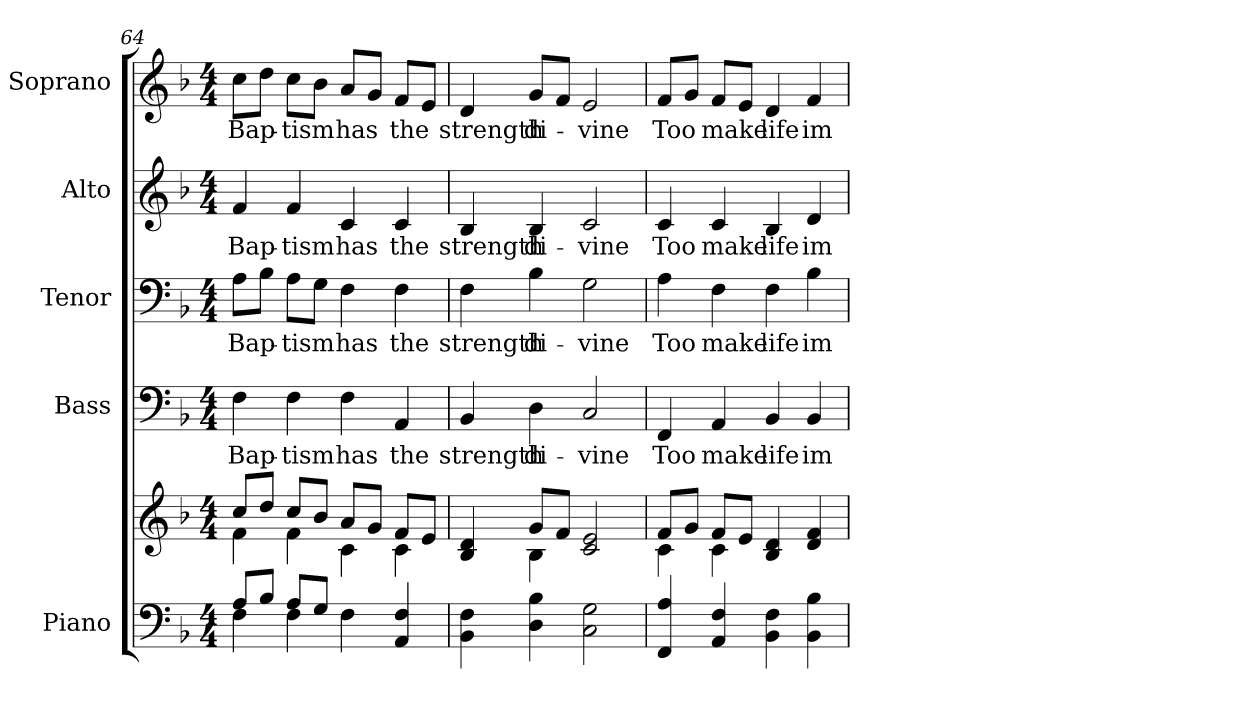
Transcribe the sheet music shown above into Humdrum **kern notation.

**kern	**kern	**kern	**text	**kern	**text	**kern	**text	**kern	**text
*part5	*part5	*part4	*part4	*part3	*part3	*part2	*part2	*part1	*part1
*staff6	*staff5	*staff4	*staff4	*staff3	*staff3	*staff2	*staff2	*staff1	*staff1
*I"Piano	*	*I"Bass	*	*I"Tenor	*	*I"Alto	*	*I"Soprano	*
*I'Pno.	*	*I'B.	*	*I'T.	*	*I'A.	*	*I'S.	*
*clefF4	*clefG2	*clefF4	*	*clefF4	*	*clefG2	*	*clefG2	*
*k[b-]	*k[b-]	*k[b-]	*	*k[b-]	*	*k[b-]	*	*k[b-]	*
*F:	*F:	*F:	*	*F:	*	*F:	*	*F:	*
*M4/4	*M4/4	*M4/4	*	*M4/4	*	*M4/4	*	*M4/4	*
=64	=64	=64	=64	=64	=64	=64	=64	=64	=64
*^	*^	*	*	*	*	*	*	*	*
!	!	!	!	!	!LO:LY:b:color=#000000	!	!	!	!	!	!
!	!	!	!	!	!	!	!LO:LY:b:color=#000000	!	!	!	!
!	!	!	!	!	!	!	!	!	!LO:LY:b:color=#000000	!	!
!	!	!	!	!	!	!	!	!	!	!	!LO:LY:b:color=#000000
8Ai/L	4Fi\	8cci/L	4fi\	4Fi\	Bap-	8Ai\L	Bap-	4fi/	Bap-	8cci\L	Bap-
8B-i/J	.	8ddi/J	.	.	.	8B-i\J	.	.	.	8ddi\J	.
!	!	!	!	!	!LO:LY:b:color=#000000	!	!	!	!	!	!
!	!	!	!	!	!	!	!LO:LY:b:color=#000000	!	!	!	!
!	!	!	!	!	!	!	!	!	!LO:LY:b:color=#000000	!	!
!	!	!	!	!	!	!	!	!	!	!	!LO:LY:b:color=#000000
8Ai/L	4Fi\	8cci/L	4fi\	4Fi\	-tism	8Ai\L	-tism	4fi/	-tism	8cci\L	-tism
8Gi/J	.	8b-i/J	.	.	.	8Gi\J	.	.	.	8b-i\J	.
!	!	!	!	!	!LO:LY:b:color=#000000	!	!	!	!	!	!
!	!	!	!	!	!	!	!LO:LY:b:color=#000000	!	!	!	!
!	!	!	!	!	!	!	!	!	!LO:LY:b:color=#000000	!	!
!	!	!	!	!	!	!	!	!	!	!	!LO:LY:b:color=#000000
4Fi\	2ryy	8ai/L	4ci\	4Fi\	has	4Fi\	has	4ci/	has	8ai/L	has
.	.	8gi/J	.	.	.	.	.	.	.	8gi/J	.
!	!	!	!	!	!LO:LY:b:color=#000000	!	!	!	!	!	!
!	!	!	!	!	!	!	!LO:LY:b:color=#000000	!	!	!	!
!	!	!	!	!	!	!	!	!	!LO:LY:b:color=#000000	!	!
!	!	!	!	!	!	!	!	!	!	!	!LO:LY:b:color=#000000
4AAi/ 4Fi	.	8fi/L	4ci\	4AAi/	the	4Fi\	the	4ci/	the	8fi/L	the
.	.	8ei/J	.	.	.	.	.	.	.	8ei/J	.
*v	*v	*	*	*	*	*	*	*	*	*	*
!!LO:PB:g=z
=65	=65	=65	=65	=65	=65	=65	=65	=65	=65	=65
!	!	!	!	!LO:LY:b:color=#000000	!	!	!	!	!	!
!	!	!	!	!	!	!LO:LY:b:color=#000000	!	!	!	!
!	!	!	!	!	!	!	!	!LO:LY:b:color=#000000	!	!
!	!	!	!	!	!	!	!	!	!	!LO:LY:b:color=#000000
4BB-i\ 4Fi	4B-i/ 4di	4ryy	4BB-i/	strength	4Fi\	strength	4B-i/	strength	4di/	strength
!	!	!	!	!LO:LY:b:color=#000000	!	!	!	!	!	!
!	!	!	!	!	!	!LO:LY:b:color=#000000	!	!	!	!
!	!	!	!	!	!	!	!	!LO:LY:b:color=#000000	!	!
!	!	!	!	!	!	!	!	!	!	!LO:LY:b:color=#000000
4Di\ 4B-i	8gi/L	4B-i\	4Di\	di-	4B-i\	di-	4B-i/	di-	8gi/L	di-
.	8fi/J	.	.	.	.	.	.	.	8fi/J	.
!	!	!	!	!LO:LY:b:color=#000000	!	!	!	!	!	!
!	!	!	!	!	!	!LO:LY:b:color=#000000	!	!	!	!
!	!	!	!	!	!	!	!	!LO:LY:b:color=#000000	!	!
!	!	!	!	!	!	!	!	!	!	!LO:LY:b:color=#000000
2Ci\ 2Gi	2ci/ 2ei	2ryy	2Ci/	-vine	2Gi\	-vine	2ci/	-vine	2ei/	-vine
=66	=66	=66	=66	=66	=66	=66	=66	=66	=66	=66
!	!	!	!	!LO:LY:b:color=#000000	!	!	!	!	!	!
!	!	!	!	!	!	!LO:LY:b:color=#000000	!	!	!	!
!	!	!	!	!	!	!	!	!LO:LY:b:color=#000000	!	!
!	!	!	!	!	!	!	!	!	!	!LO:LY:b:color=#000000
4FFi/ 4Ai	8fi/L	4ci\	4FFi/	Too	4Ai\	Too	4ci/	Too	8fi/L	Too
.	8gi/J	.	.	.	.	.	.	.	8gi/J	.
!	!	!	!	!LO:LY:b:color=#000000	!	!	!	!	!	!
!	!	!	!	!	!	!LO:LY:b:color=#000000	!	!	!	!
!	!	!	!	!	!	!	!	!LO:LY:b:color=#000000	!	!
!	!	!	!	!	!	!	!	!	!	!LO:LY:b:color=#000000
4AAi/ 4Fi	8fi/L	4ci\	4AAi/	make	4Fi\	make	4ci/	make	8fi/L	make
.	8ei/J	.	.	.	.	.	.	.	8ei/J	.
!	!	!	!	!LO:LY:b:color=#000000	!	!	!	!	!	!
!	!	!	!	!	!	!LO:LY:b:color=#000000	!	!	!	!
!	!	!	!	!	!	!	!	!LO:LY:b:color=#000000	!	!
!	!	!	!	!	!	!	!	!	!	!LO:LY:b:color=#000000
4BB-i\ 4Fi	4B-i/ 4di	2ryy	4BB-i/	life	4Fi\	life	4B-i/	life	4di/	life
!	!	!	!	!LO:LY:b:color=#000000	!	!	!	!	!	!
!	!	!	!	!	!	!LO:LY:b:color=#000000	!	!	!	!
!	!	!	!	!	!	!	!	!LO:LY:b:color=#000000	!	!
!	!	!	!	!	!	!	!	!	!	!LO:LY:b:color=#000000
4BB-i\ 4B-i	4di/ 4fi	.	4BB-i/	im-	4B-i\	im-	4di/	im-	4fi/	im-
*	*v	*v	*	*	*	*	*	*	*	*
=	=	=	=	=	=	=	=	=	=
*-	*-	*-	*-	*-	*-	*-	*-	*-	*-
